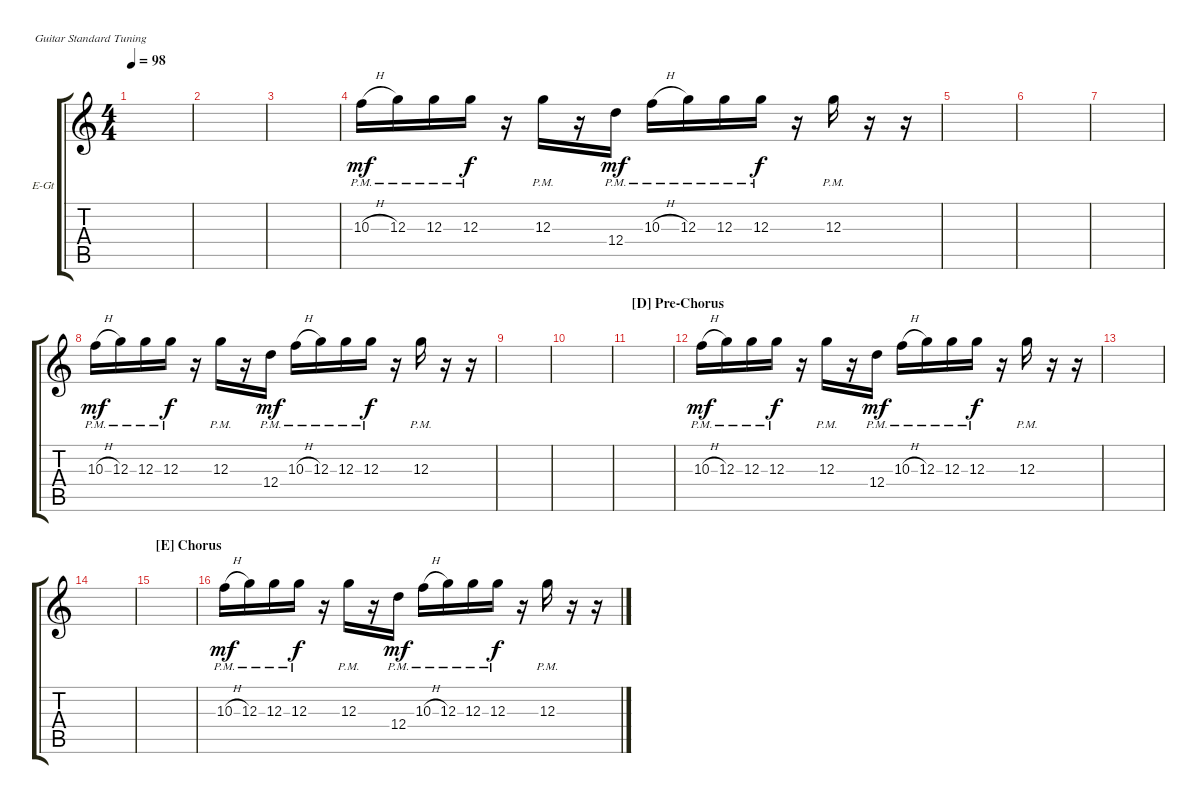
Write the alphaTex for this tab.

\defaultSystemsLayout 4
\bracketExtendMode groupsimilarinstruments
\firstSystemTrackNameOrientation horizontal
\otherSystemsTrackNameOrientation horizontal
\track ("Electric Guitar" "E-Gt") {instrument electricguitarclean}
\staff {score tabs}
\tuning (E4 B3 G3 D3 A2 E2)
\ts (4 4)
\tempo 98
\clef g2
\scale
0.333333
\ks c
|
\scale
0.333333 |
\scale
0.333333 |
\scale
0.333333 10.3{h pm}.16{dy mf} 12.3{pm}.16 12.3{pm}.16 12.3{pm}.16{dy f} r.16 12.3{pm}.16 r.16 12.4{pm}.16{dy mf} 10.3{h pm}.16 12.3{pm}.16 12.3{pm}.16 12.3{pm}.16{dy f} r.16 12.3{pm}.16 r.16 r.16 |
\scale
0.333333 |
|
|
10.3{h pm}.16{dy mf} 12.3{pm}.16 12.3{pm}.16 12.3{pm}.16{dy f} r.16 12.3{pm}.16 r.16 12.4{pm}.16{dy mf} 10.3{h pm}.16 12.3{pm}.16 12.3{pm}.16 12.3{pm}.16{dy f} r.16 12.3{pm}.16 r.16 r.16 |
|
|
\section ("D" "Pre-Chorus")
|
10.3{h pm}.16{dy mf} 12.3{pm}.16 12.3{pm}.16 12.3{pm}.16{dy f} r.16 12.3{pm}.16 r.16 12.4{pm}.16{dy mf} 10.3{h pm}.16 12.3{pm}.16 12.3{pm}.16 12.3{pm}.16{dy f} r.16 12.3{pm}.16 r.16 r.16 |
|
|
\section ("E" "Chorus")
|
10.3{h pm}.16{dy mf} 12.3{pm}.16 12.3{pm}.16 12.3{pm}.16{dy f} r.16 12.3{pm}.16 r.16 12.4{pm}.16{dy mf} 10.3{h pm}.16 12.3{pm}.16 12.3{pm}.16 12.3{pm}.16{dy f} r.16 12.3{pm}.16 r.16 r.16
